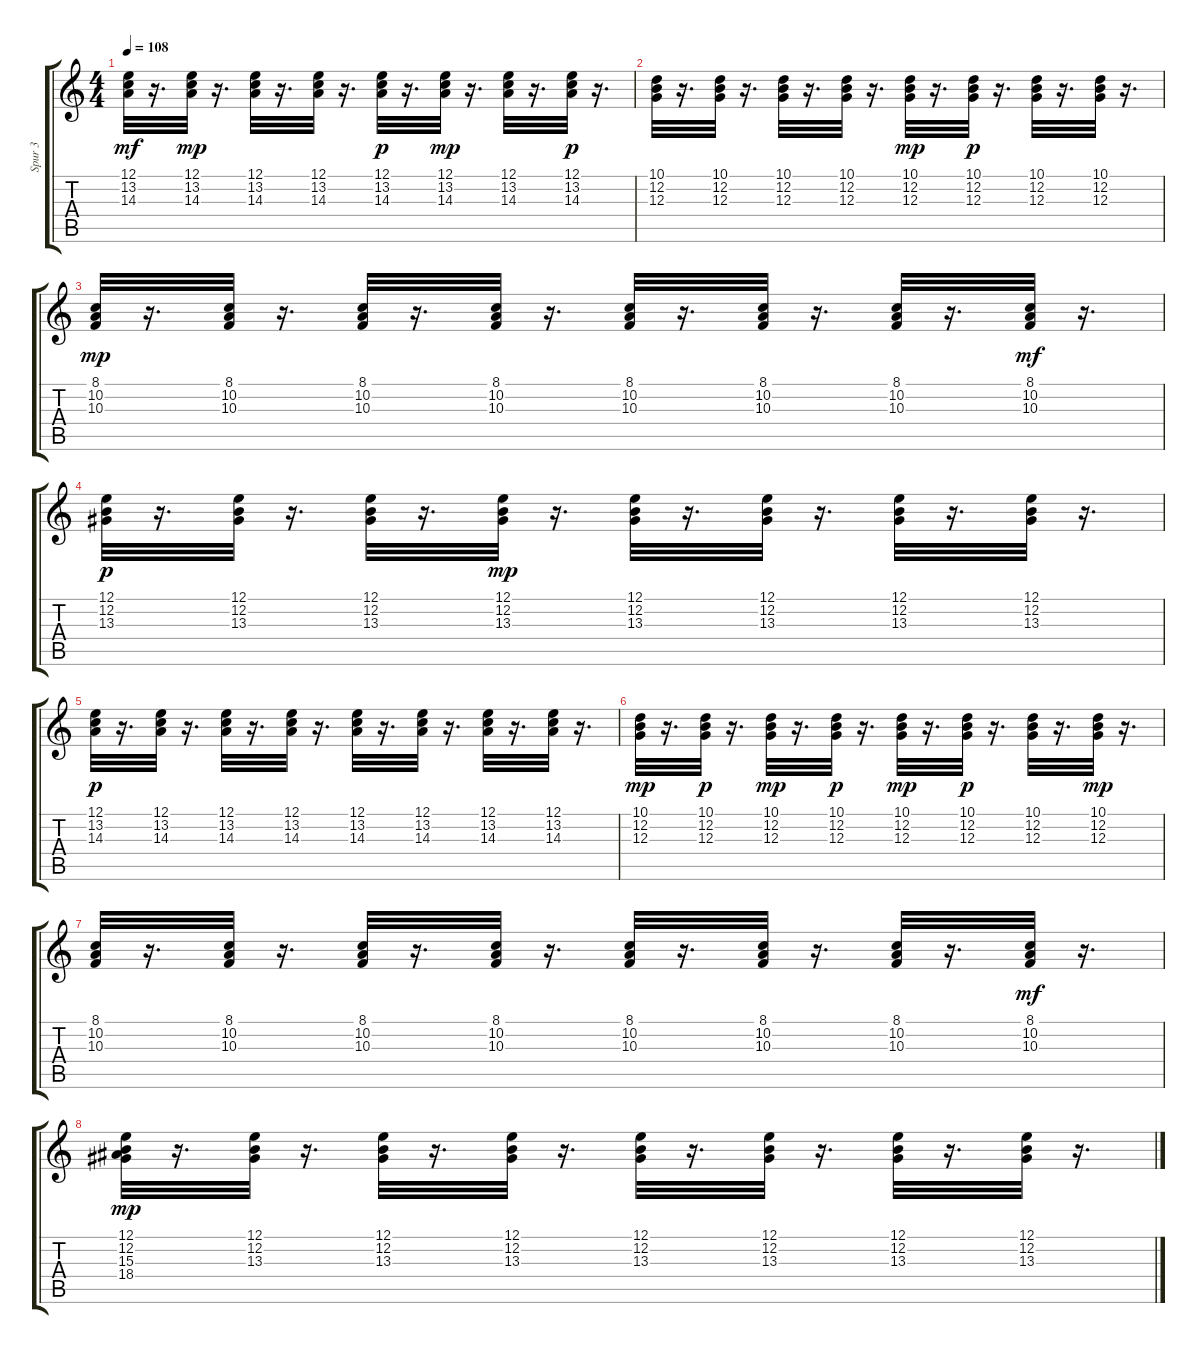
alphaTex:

\track ("Spur 3" "Spur 3") {instrument stringensemble1}
\staff {score tabs}
\tuning (E4 B3 G3 D3 A2 E2) {hide}
\ts (4 4)
\tempo 108
\clef g2
\ks c
(12.1 13.2 14.3).32{dy mf instrument stringensemble1} r.16{d} (12.1 13.2 14.3).32{dy mp} r.16{d} (12.1 13.2 14.3).32 r.16{d} (12.1 13.2 14.3).32 r.16{d} (12.1 13.2 14.3).32{dy p} r.16{d} (12.1 13.2 14.3).32{dy mp} r.16{d} (12.1 13.2 14.3).32 r.16{d} (12.1 13.2 14.3).32{dy p} r.16{d} |
(10.1 12.2 12.3).32 r.16{d} (10.1 12.2 12.3).32 r.16{d} (10.1 12.2 12.3).32 r.16{d} (10.1 12.2 12.3).32 r.16{d} (10.1 12.2 12.3).32{dy mp} r.16{d} (10.1 12.2 12.3).32{dy p} r.16{d} (10.1 12.2 12.3).32 r.16{d} (10.1 12.2 12.3).32 r.16{d} |
(8.1 10.2 10.3).32{dy mp} r.16{d} (8.1 10.2 10.3).32 r.16{d} (8.1 10.2 10.3).32 r.16{d} (8.1 10.2 10.3).32 r.16{d} (8.1 10.2 10.3).32 r.16{d} (8.1 10.2 10.3).32 r.16{d} (8.1 10.2 10.3).32 r.16{d} (8.1 10.2 10.3).32{dy mf} r.16{d} |
(12.1 12.2 13.3).32{dy p} r.16{d} (12.1 12.2 13.3).32 r.16{d} (12.1 12.2 13.3).32 r.16{d} (12.1 12.2 13.3).32{dy mp} r.16{d} (12.1 12.2 13.3).32 r.16{d} (12.1 12.2 13.3).32 r.16{d} (12.1 12.2 13.3).32 r.16{d} (12.1 12.2 13.3).32 r.16{d} |
(12.1 13.2 14.3).32{dy p} r.16{d} (12.1 13.2 14.3).32 r.16{d} (12.1 13.2 14.3).32 r.16{d} (12.1 13.2 14.3).32 r.16{d} (12.1 13.2 14.3).32 r.16{d} (12.1 13.2 14.3).32 r.16{d} (12.1 13.2 14.3).32 r.16{d} (12.1 13.2 14.3).32 r.16{d} |
(10.1 12.2 12.3).32{dy mp} r.16{d} (10.1 12.2 12.3).32{dy p} r.16{d} (10.1 12.2 12.3).32{dy mp} r.16{d} (10.1 12.2 12.3).32{dy p} r.16{d} (10.1 12.2 12.3).32{dy mp} r.16{d} (10.1 12.2 12.3).32{dy p} r.16{d} (10.1 12.2 12.3).32 r.16{d} (10.1 12.2 12.3).32{dy mp} r.16{d} |
(8.1 10.2 10.3).32 r.16{d} (8.1 10.2 10.3).32 r.16{d} (8.1 10.2 10.3).32 r.16{d} (8.1 10.2 10.3).32 r.16{d} (8.1 10.2 10.3).32 r.16{d} (8.1 10.2 10.3).32 r.16{d} (8.1 10.2 10.3).32 r.16{d} (8.1 10.2 10.3).32{dy mf} r.16{d} |
(12.1 12.2 15.3 18.4).32{dy mp} r.16{d} (12.1 12.2 13.3).32 r.16{d} (12.1 12.2 13.3).32 r.16{d} (12.1 12.2 13.3).32 r.16{d} (12.1 12.2 13.3).32 r.16{d} (12.1 12.2 13.3).32 r.16{d} (12.1 12.2 13.3).32 r.16{d} (12.1 12.2 13.3).32 r.16{d}
